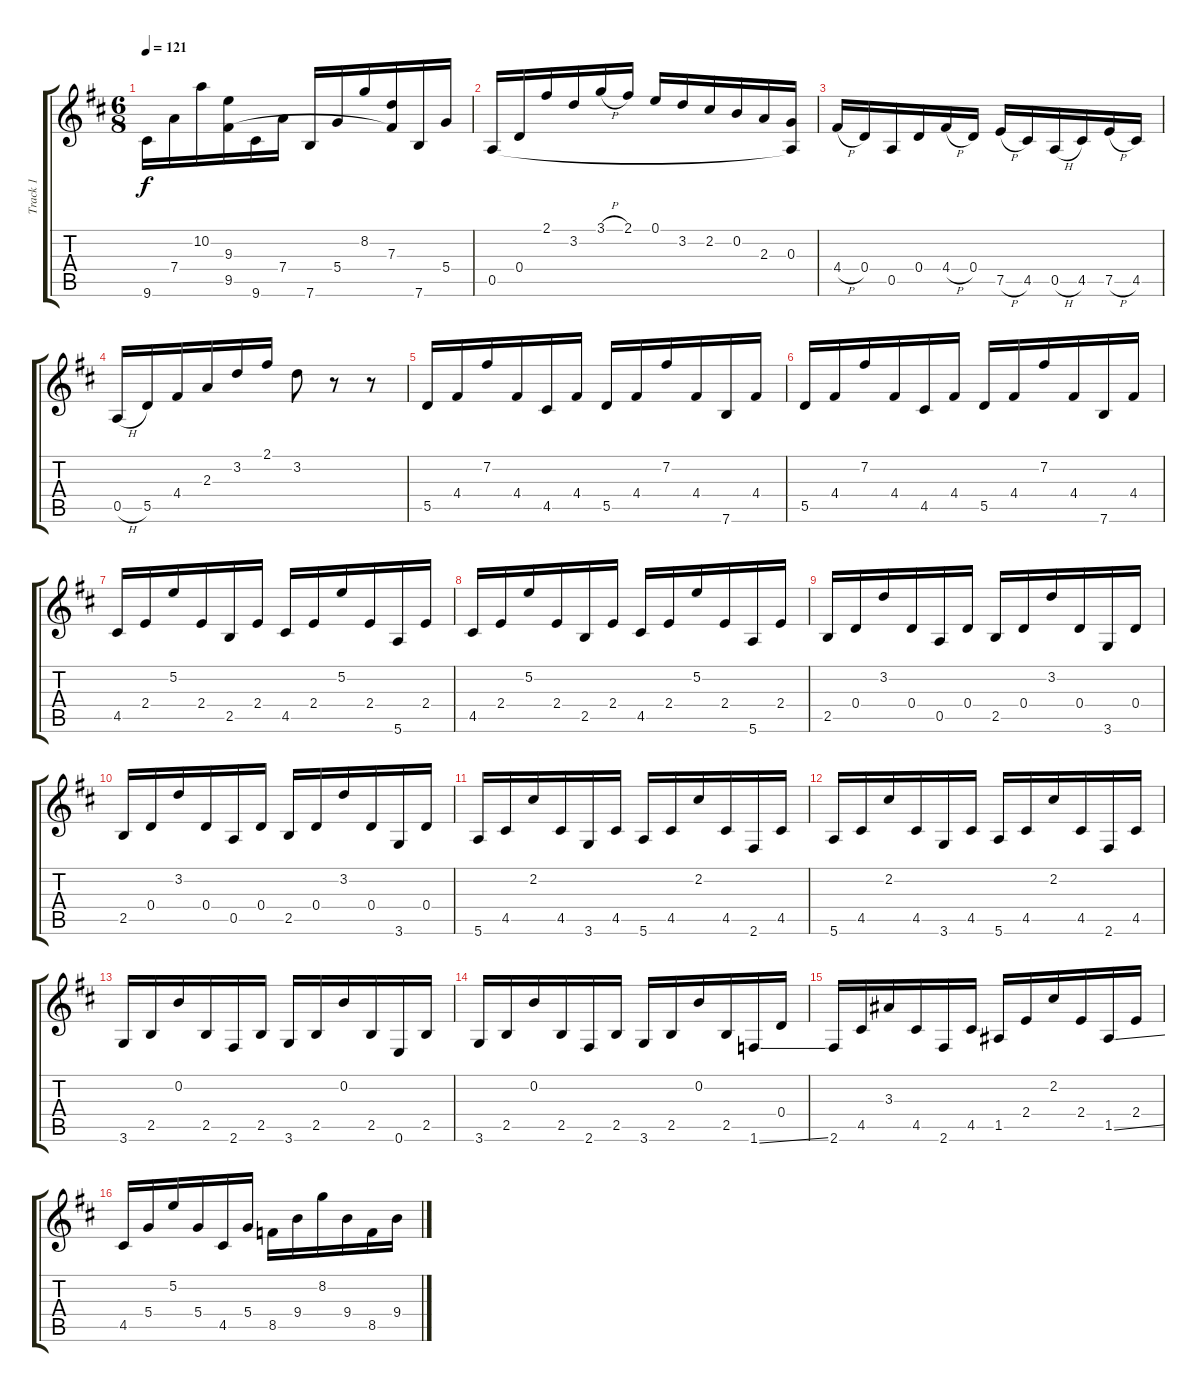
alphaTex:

\track ("Track 1" "Track 1") {instrument acousticguitarnylon}
\staff {score tabs}
\tuning (E4 B3 G3 D3 A2 E2) {hide}
\ts (6 8)
\tempo 121
\clef g2
\ks d
9.6.16{dy f} 7.4.16 10.2.16 (9.3 9.5{t}).16 9.6.16 7.4.16 7.6.16 5.4.16 8.2.16 (7.3 9.5{t}).16 7.6.16 5.4.16 |
0.5.16 0.4.16 2.1.16 3.2.16 3.1{h}.16 2.1.16 0.1.16 3.2.16 2.2.16 0.2.16 2.3.16 (0.3 0.5{t}).16 |
4.4{h}.16 0.4.16 0.5.16 0.4.16 4.4{h}.16 0.4.16 7.5{h}.16 4.5.16 0.5{h}.16 4.5.16 7.5{h}.16 4.5.16 |
0.5{h}.16 5.5.16 4.4.16 2.3.16 3.2.16 2.1.16 3.2.8 r.8 r.8 |
5.5.16 4.4.16 7.2.16 4.4.16 4.5.16 4.4.16 5.5.16 4.4.16 7.2.16 4.4.16 7.6.16 4.4.16 |
5.5.16 4.4.16 7.2.16 4.4.16 4.5.16 4.4.16 5.5.16 4.4.16 7.2.16 4.4.16 7.6.16 4.4.16 |
4.5.16 2.4.16 5.2.16 2.4.16 2.5.16 2.4.16 4.5.16 2.4.16 5.2.16 2.4.16 5.6.16 2.4.16 |
4.5.16 2.4.16 5.2.16 2.4.16 2.5.16 2.4.16 4.5.16 2.4.16 5.2.16 2.4.16 5.6.16 2.4.16 |
2.5.16 0.4.16 3.2.16 0.4.16 0.5.16 0.4.16 2.5.16 0.4.16 3.2.16 0.4.16 3.6.16 0.4.16 |
2.5.16 0.4.16 3.2.16 0.4.16 0.5.16 0.4.16 2.5.16 0.4.16 3.2.16 0.4.16 3.6.16 0.4.16 |
5.6.16 4.5.16 2.2.16 4.5.16 3.6.16 4.5.16 5.6.16 4.5.16 2.2.16 4.5.16 2.6.16 4.5.16 |
5.6.16 4.5.16 2.2.16 4.5.16 3.6.16 4.5.16 5.6.16 4.5.16 2.2.16 4.5.16 2.6.16 4.5.16 |
3.6.16 2.5.16 0.2.16 2.5.16 2.6.16 2.5.16 3.6.16 2.5.16 0.2.16 2.5.16 0.6.16 2.5.16 |
3.6.16 2.5.16 0.2.16 2.5.16 2.6.16 2.5.16 3.6.16 2.5.16 0.2.16 2.5.16 1.6{ss}.16 0.4.16 |
2.6.16 4.5.16 3.3.16 4.5.16 2.6.16 4.5.16 1.5.16 2.4.16 2.2.16 2.4.16 1.5{ss}.16 2.4.16 |
4.5.16 5.4.16 5.2.16 5.4.16 4.5.16 5.4.16 8.5.16 9.4.16 8.2.16 9.4.16 8.5.16 9.4.16
